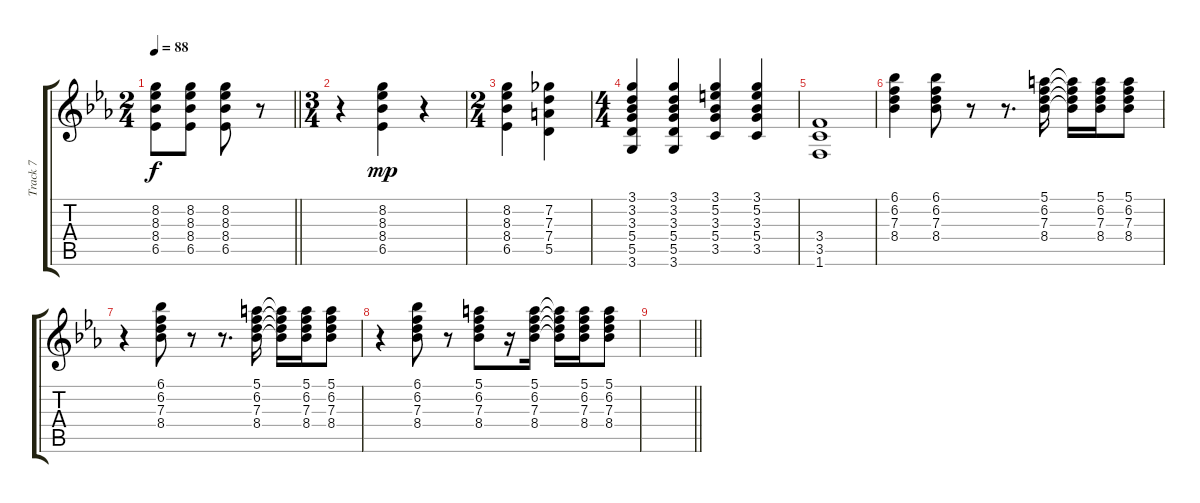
\track ("Track 7" "Track 7") {instrument electricguitarjazz}
\staff {score tabs}
\tuning (E4 B3 G3 D3 A2 E2) {hide}
\ts (2 4)
\tempo 88
\clef g2
\barLineRight lightlight
\ks eb
(8.2 8.3 8.4 6.5).8{dy f} (8.2 8.3 8.4 6.5).8 (8.2 8.3 8.4 6.5).8 r.8 |
\ts (3 4)
r.4 (8.2 8.3 8.4 6.5).4{dy mp} r.4 |
\ts (2 4)
(8.2 8.3 8.4 6.5).4 (7.2 7.3 7.4 5.5).4 |
\ts (4 4)
(3.1 3.2 3.3 5.4 5.5 3.6).4 (3.1 3.2 3.3 5.4 5.5 3.6).4 (3.1 5.2 3.3 5.4 3.5).4 (3.1 5.2 3.3 5.4 3.5).4 |
(3.4 3.5 1.6).1 |
(6.1 6.2 7.3 8.4).4 (6.1 6.2 7.3 8.4).8 r.8 r.8{d} (5.1 6.2 7.3 8.4).16 (5.1{t} 6.2{t} 7.3{t} 8.4{t}).16 (5.1 6.2 7.3 8.4).16 (5.1 6.2 7.3 8.4).8 |
r.4 (6.1 6.2 7.3 8.4).8 r.8 r.8{d} (5.1 6.2 7.3 8.4).16 (5.1{t} 6.2{t} 7.3{t} 8.4{t}).16 (5.1 6.2 7.3 8.4).16 (5.1 6.2 7.3 8.4).8 |
r.4 (6.1 6.2 7.3 8.4).8 r.8 (5.1 6.2 7.3 8.4).8 r.16 (5.1 6.2 7.3 8.4).16 (5.1{t} 6.2{t} 7.3{t} 8.4{t}).16 (5.1 6.2 7.3 8.4).16 (5.1 6.2 7.3 8.4).8 |
\barLineRight lightlight
